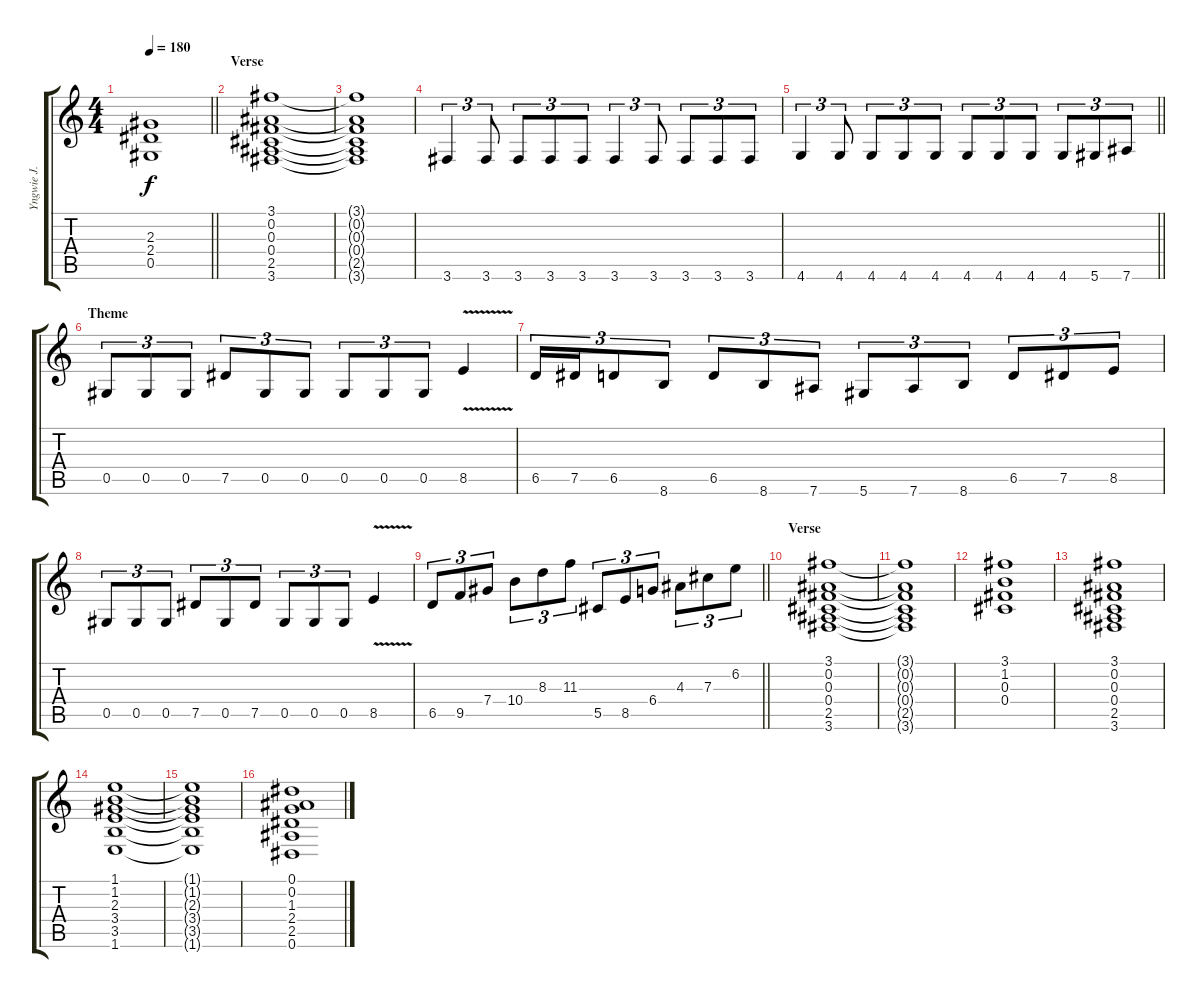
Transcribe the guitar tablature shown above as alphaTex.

\track ("Yngwie J. Malmsteen" "Yngwie J. ") {instrument distortionguitar}
\staff {score tabs}
\tuning (Eb4 Bb3 Gb3 Db3 Ab2 Eb2) {hide}
\ts (4 4)
\tempo 180
\clef g2
\barLineRight lightlight
\ks c
(2.3 2.4 0.5).1{dy f} |
\section ("" "Verse")
(3.1 0.2 0.3 0.4 2.5 3.6).1 |
(3.1{t} 0.2{t} 0.3{t} 0.4{t} 2.5{t} 3.6{t}).1 |
3.6.4{tu (3 2)} 3.6.8{tu (3 2)} 3.6.8{tu (3 2)} 3.6.8{tu (3 2)} 3.6.8{tu (3 2)} 3.6.4{tu (3 2)} 3.6.8{tu (3 2)} 3.6.8{tu (3 2)} 3.6.8{tu (3 2)} 3.6.8{tu (3 2)} |
\barLineRight lightlight
4.6.4{tu (3 2)} 4.6.8{tu (3 2)} 4.6.8{tu (3 2)} 4.6.8{tu (3 2)} 4.6.8{tu (3 2)} 4.6.8{tu (3 2)} 4.6.8{tu (3 2)} 4.6.8{tu (3 2)} 4.6.8{tu (3 2)} 5.6.8{tu (3 2)} 7.6.8{tu (3 2)} |
\section ("" "Theme")
0.5.8{tu (3 2)} 0.5.8{tu (3 2)} 0.5.8{tu (3 2)} 7.5.8{tu (3 2)} 0.5.8{tu (3 2)} 0.5.8{tu (3 2)} 0.5.8{tu (3 2)} 0.5.8{tu (3 2)} 0.5.8{tu (3 2)} 8.5{v}.4 |
6.5.16{tu (3 2)} 7.5.16{tu (3 2)} 6.5.8{tu (3 2)} 8.6.8{tu (3 2)} 6.5.8{tu (3 2)} 8.6.8{tu (3 2)} 7.6.8{tu (3 2)} 5.6.8{tu (3 2)} 7.6.8{tu (3 2)} 8.6.8{tu (3 2)} 6.5.8{tu (3 2)} 7.5.8{tu (3 2)} 8.5.8{tu (3 2)} |
0.5.8{tu (3 2)} 0.5.8{tu (3 2)} 0.5.8{tu (3 2)} 7.5.8{tu (3 2)} 0.5.8{tu (3 2)} 7.5.8{tu (3 2)} 0.5.8{tu (3 2)} 0.5.8{tu (3 2)} 0.5.8{tu (3 2)} 8.5{v}.4 |
\barLineRight lightlight
6.5.8{tu (3 2)} 9.5.8{tu (3 2)} 7.4.8{tu (3 2)} 10.4.8{tu (3 2)} 8.3.8{tu (3 2)} 11.3.8{tu (3 2)} 5.5.8{tu (3 2)} 8.5.8{tu (3 2)} 6.4.8{tu (3 2)} 4.3.8{tu (3 2)} 7.3.8{tu (3 2)} 6.2.8{tu (3 2)} |
\section ("" "Verse")
(3.1 0.2 0.3 0.4 2.5 3.6).1 |
(3.1{t} 0.2{t} 0.3{t} 0.4{t} 2.5{t} 3.6{t}).1 |
(3.1 1.2 0.3 0.4).1 |
(3.1 0.2 0.3 0.4 2.5 3.6).1 |
(1.1 1.2 2.3 3.4 3.5 1.6).1 |
(1.1{t} 1.2{t} 2.3{t} 3.4{t} 3.5{t} 1.6{t}).1 |
(0.1 0.2 1.3 2.4 2.5 0.6).1
